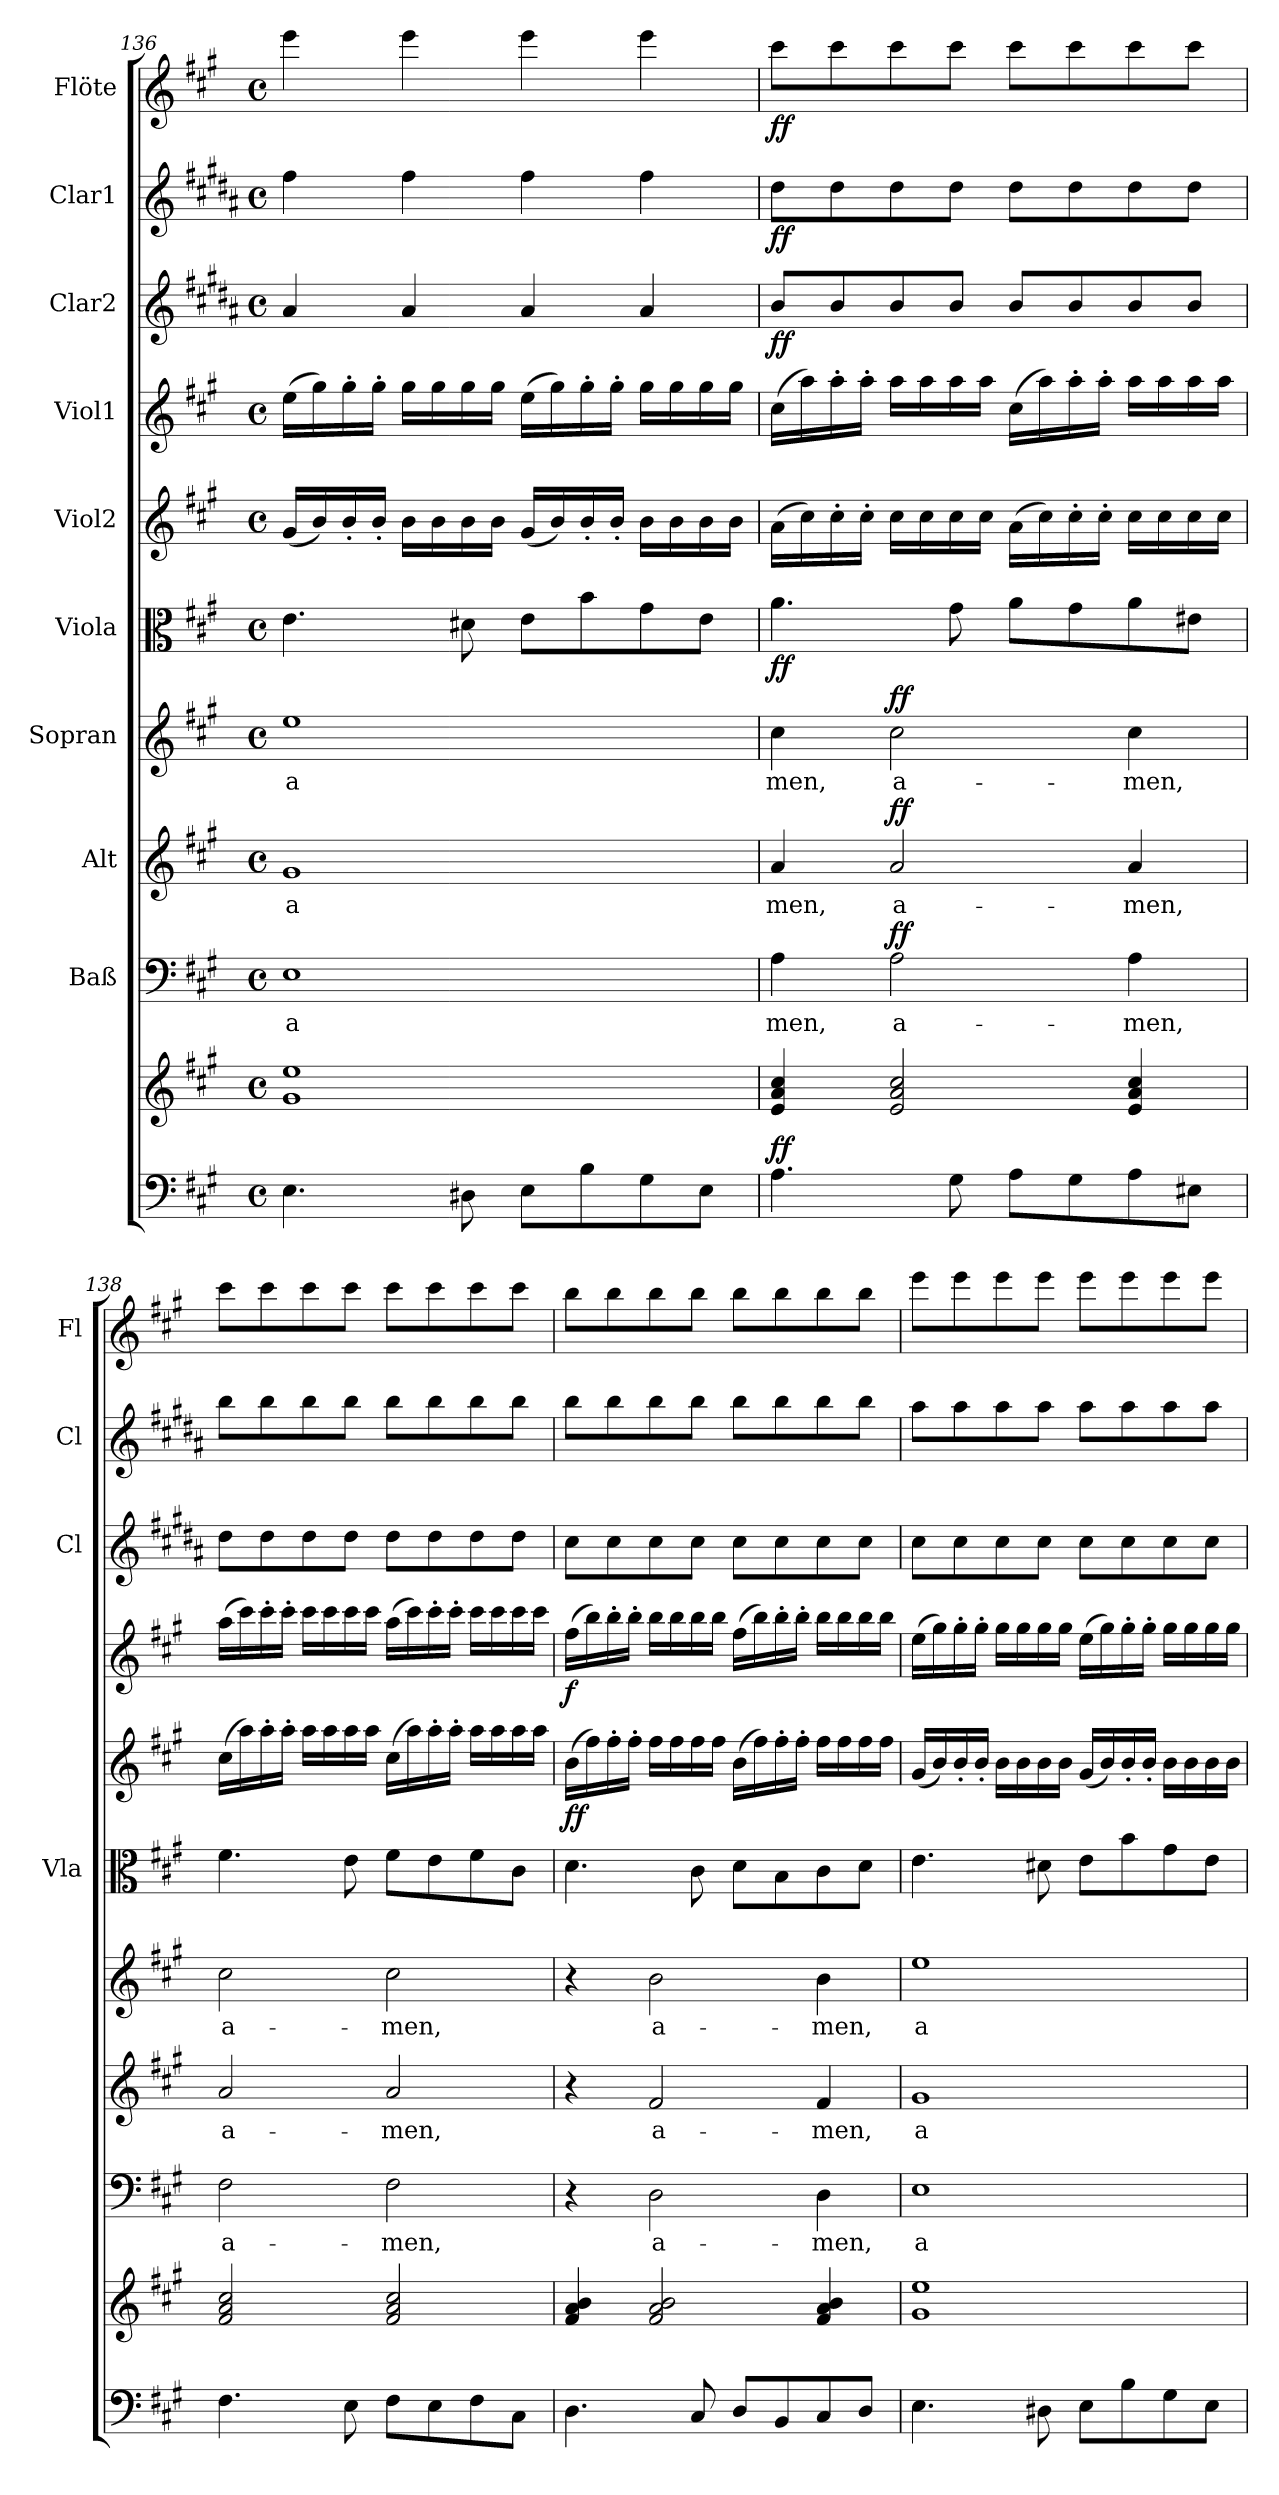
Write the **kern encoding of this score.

**kern	**kern	**dynam	**kern	**text	**dynam	**kern	**text	**dynam	**kern	**text	**dynam	**kern	**dynam	**kern	**dynam	**kern	**dynam	**kern	**dynam	**kern	**dynam	**kern	**dynam
*part10	*part10	*part10	*part9	*part9	*part9	*part8	*part8	*part8	*part7	*part7	*part7	*part6	*part6	*part5	*part5	*part4	*part4	*part3	*part3	*part2	*part2	*part1	*part1
*staff11	*staff10	*staff10/11	*staff9	*staff9	*staff9	*staff8	*staff8	*staff8	*staff7	*staff7	*staff7	*staff6	*staff6	*staff5	*staff5	*staff4	*staff4	*staff3	*staff3	*staff2	*staff2	*staff1	*staff1
*	*	*	*I"Baß	*	*	*I"Alt	*	*	*I"Sopran	*	*	*I"Viola	*	*I"Viol2	*	*I"Viol1	*	*I"Clar2	*	*I"Clar1	*	*I"Flöte	*
*	*	*	*	*	*	*	*	*	*	*	*	*I'Vla	*	*	*	*	*	*I'Cl	*	*I'Cl	*	*I'Fl	*
*clefF4	*clefG2	*	*clefF4	*	*	*clefG2	*	*	*clefG2	*	*	*clefC3	*	*clefG2	*	*clefG2	*	*clefG2	*	*clefG2	*	*clefG2	*
*	*	*	*	*	*	*	*	*	*	*	*	*	*	*	*	*	*	*ITrd1c2	*	*ITrd1c2	*	*	*
*k[f#c#g#]	*k[f#c#g#]	*	*k[f#c#g#]	*	*	*k[f#c#g#]	*	*	*k[f#c#g#]	*	*	*k[f#c#g#]	*	*k[f#c#g#]	*	*k[f#c#g#]	*	*k[f#c#g#]	*	*k[f#c#g#]	*	*k[f#c#g#]	*
*A:	*A:	*	*A:	*	*	*A:	*	*	*A:	*	*	*A:	*	*A:	*	*A:	*	*A:	*	*A:	*	*A:	*
*M4/4	*M4/4	*	*M4/4	*	*	*M4/4	*	*	*M4/4	*	*	*M4/4	*	*M4/4	*	*M4/4	*	*M4/4	*	*M4/4	*	*M4/4	*
*met(c)	*met(c)	*	*met(c)	*	*	*met(c)	*	*	*met(c)	*	*	*met(c)	*	*met(c)	*	*met(c)	*	*met(c)	*	*met(c)	*	*met(c)	*
=136	=136	=136	=136	=136	=136	=136	=136	=136	=136	=136	=136	=136	=136	=136	=136	=136	=136	=136	=136	=136	=136	=136	=136
!	!	!	!	!LO:LY:b	!	!	!LO:LY:b	!	!	!LO:LY:b	!	!	!	!	!	!	!	!	!	!	!	!	!
4.E\	1g# 1ee	.	1E	a	.	1g#	a	.	1ee	a	.	4.e\	.	(<16g#/LL	.	(>16ee\LL	.	4g#/	.	4ee\	.	4eee\	.
.	.	.	.	.	.	.	.	.	.	.	.	.	.	16b/)	.	16gg#\)	.	.	.	.	.	.	.
.	.	.	.	.	.	.	.	.	.	.	.	.	.	16b'</	.	16gg#'>\	.	.	.	.	.	.	.
.	.	.	.	.	.	.	.	.	.	.	.	.	.	16b'</JJ	.	16gg#'>\JJ	.	.	.	.	.	.	.
.	.	.	.	.	.	.	.	.	.	.	.	.	.	16b\LL	.	16gg#\LL	.	4g#/	.	4ee\	.	4eee\	.
.	.	.	.	.	.	.	.	.	.	.	.	.	.	16b\	.	16gg#\	.	.	.	.	.	.	.
8D#X\	.	.	.	.	.	.	.	.	.	.	.	8d#X\	.	16b\	.	16gg#\	.	.	.	.	.	.	.
.	.	.	.	.	.	.	.	.	.	.	.	.	.	16b\JJ	.	16gg#\JJ	.	.	.	.	.	.	.
8E\L	.	.	.	.	.	.	.	.	.	.	.	8e\L	.	(<16g#/LL	.	(>16ee\LL	.	4g#/	.	4ee\	.	4eee\	.
.	.	.	.	.	.	.	.	.	.	.	.	.	.	16b/)	.	16gg#\)	.	.	.	.	.	.	.
8B\	.	.	.	.	.	.	.	.	.	.	.	8b\	.	16b'</	.	16gg#'>\	.	.	.	.	.	.	.
.	.	.	.	.	.	.	.	.	.	.	.	.	.	16b'</JJ	.	16gg#'>\JJ	.	.	.	.	.	.	.
8G#\	.	.	.	.	.	.	.	.	.	.	.	8g#\	.	16b\LL	.	16gg#\LL	.	4g#/	.	4ee\	.	4eee\	.
.	.	.	.	.	.	.	.	.	.	.	.	.	.	16b\	.	16gg#\	.	.	.	.	.	.	.
8E\J	.	.	.	.	.	.	.	.	.	.	.	8e\J	.	16b\	.	16gg#\	.	.	.	.	.	.	.
.	.	.	.	.	.	.	.	.	.	.	.	.	.	16b\JJ	.	16gg#\JJ	.	.	.	.	.	.	.
!!LO:PB:g=z
=137	=137	=137	=137	=137	=137	=137	=137	=137	=137	=137	=137	=137	=137	=137	=137	=137	=137	=137	=137	=137	=137	=137	=137
!	!	!LO:DY:a=2	!	!LO:LY:b	!	!	!LO:LY:b	!	!	!LO:LY:b	!	!	!LO:DY:b	!	!	!	!	!	!LO:DY:b	!	!LO:DY:b	!	!LO:DY:b
4.A\	4e/ 4a/ 4cc#/	ff	4A\	men,	.	4a/	men,	.	4cc#\	men,	.	4.a\	ff	(>16a\LL	.	(>16cc#\LL	.	8a/L	ff	8cc#\L	ff	8ccc#\L	ff
.	.	.	.	.	.	.	.	.	.	.	.	.	.	16cc#\)	.	16aa\)	.	.	.	.	.	.	.
.	.	.	.	.	.	.	.	.	.	.	.	.	.	16cc#'>\	.	16aa'>\	.	8a/	.	8cc#\	.	8ccc#\	.
.	.	.	.	.	.	.	.	.	.	.	.	.	.	16cc#'>\JJ	.	16aa'>\JJ	.	.	.	.	.	.	.
!	!	!	!	!LO:LY:b	!LO:DY:a	!	!LO:LY:b	!LO:DY:a	!	!LO:LY:b	!LO:DY:a	!	!	!	!	!	!	!	!	!	!	!	!
.	2e/ 2a/ 2cc#/	.	2A\	a-	ff	2a/	a-	ff	2cc#\	a-	ff	.	.	16cc#\LL	.	16aa\LL	.	8a/	.	8cc#\	.	8ccc#\	.
.	.	.	.	.	.	.	.	.	.	.	.	.	.	16cc#\	.	16aa\	.	.	.	.	.	.	.
8G#\	.	.	.	.	.	.	.	.	.	.	.	8g#\	.	16cc#\	.	16aa\	.	8a/J	.	8cc#\J	.	8ccc#\J	.
.	.	.	.	.	.	.	.	.	.	.	.	.	.	16cc#\JJ	.	16aa\JJ	.	.	.	.	.	.	.
8A\L	.	.	.	.	.	.	.	.	.	.	.	8a\L	.	(>16a\LL	.	(>16cc#\LL	.	8a/L	.	8cc#\L	.	8ccc#\L	.
.	.	.	.	.	.	.	.	.	.	.	.	.	.	16cc#\)	.	16aa\)	.	.	.	.	.	.	.
8G#\	.	.	.	.	.	.	.	.	.	.	.	8g#\	.	16cc#'>\	.	16aa'>\	.	8a/	.	8cc#\	.	8ccc#\	.
.	.	.	.	.	.	.	.	.	.	.	.	.	.	16cc#'>\JJ	.	16aa'>\JJ	.	.	.	.	.	.	.
!	!	!	!	!LO:LY:b	!	!	!LO:LY:b	!	!	!LO:LY:b	!	!	!	!	!	!	!	!	!	!	!	!	!
8A\	4e/ 4a/ 4cc#/	.	4A\	-men,	.	4a/	-men,	.	4cc#\	-men,	.	8a\	.	16cc#\LL	.	16aa\LL	.	8a/	.	8cc#\	.	8ccc#\	.
.	.	.	.	.	.	.	.	.	.	.	.	.	.	16cc#\	.	16aa\	.	.	.	.	.	.	.
8E#X\J	.	.	.	.	.	.	.	.	.	.	.	8e#X\J	.	16cc#\	.	16aa\	.	8a/J	.	8cc#\J	.	8ccc#\J	.
.	.	.	.	.	.	.	.	.	.	.	.	.	.	16cc#\JJ	.	16aa\JJ	.	.	.	.	.	.	.
=138	=138	=138	=138	=138	=138	=138	=138	=138	=138	=138	=138	=138	=138	=138	=138	=138	=138	=138	=138	=138	=138	=138	=138
!	!	!	!	!LO:LY:b	!	!	!LO:LY:b	!	!	!LO:LY:b	!	!	!	!	!	!	!	!	!	!	!	!	!
4.F#\	2f#/ 2a/ 2cc#/	.	2F#\	a-	.	2a/	a-	.	2cc#\	a-	.	4.f#\	.	(>16cc#\LL	.	(>16aa\LL	.	8cc#\L	.	8aa\L	.	8ccc#\L	.
.	.	.	.	.	.	.	.	.	.	.	.	.	.	16aa\)	.	16ccc#\)	.	.	.	.	.	.	.
.	.	.	.	.	.	.	.	.	.	.	.	.	.	16aa'>\	.	16ccc#'>\	.	8cc#\	.	8aa\	.	8ccc#\	.
.	.	.	.	.	.	.	.	.	.	.	.	.	.	16aa'>\JJ	.	16ccc#'>\JJ	.	.	.	.	.	.	.
.	.	.	.	.	.	.	.	.	.	.	.	.	.	16aa\LL	.	16ccc#\LL	.	8cc#\	.	8aa\	.	8ccc#\	.
.	.	.	.	.	.	.	.	.	.	.	.	.	.	16aa\	.	16ccc#\	.	.	.	.	.	.	.
8E\	.	.	.	.	.	.	.	.	.	.	.	8e\	.	16aa\	.	16ccc#\	.	8cc#\J	.	8aa\J	.	8ccc#\J	.
.	.	.	.	.	.	.	.	.	.	.	.	.	.	16aa\JJ	.	16ccc#\JJ	.	.	.	.	.	.	.
!	!	!	!	!LO:LY:b	!	!	!LO:LY:b	!	!	!LO:LY:b	!	!	!	!	!	!	!	!	!	!	!	!	!
8F#\L	2f#/ 2a/ 2cc#/	.	2F#\	-men,	.	2a/	-men,	.	2cc#\	-men,	.	8f#\L	.	(>16cc#\LL	.	(>16aa\LL	.	8cc#\L	.	8aa\L	.	8ccc#\L	.
.	.	.	.	.	.	.	.	.	.	.	.	.	.	16aa\)	.	16ccc#\)	.	.	.	.	.	.	.
8E\	.	.	.	.	.	.	.	.	.	.	.	8e\	.	16aa'>\	.	16ccc#'>\	.	8cc#\	.	8aa\	.	8ccc#\	.
.	.	.	.	.	.	.	.	.	.	.	.	.	.	16aa'>\JJ	.	16ccc#'>\JJ	.	.	.	.	.	.	.
8F#\	.	.	.	.	.	.	.	.	.	.	.	8f#\	.	16aa\LL	.	16ccc#\LL	.	8cc#\	.	8aa\	.	8ccc#\	.
.	.	.	.	.	.	.	.	.	.	.	.	.	.	16aa\	.	16ccc#\	.	.	.	.	.	.	.
8C#\J	.	.	.	.	.	.	.	.	.	.	.	8c#\J	.	16aa\	.	16ccc#\	.	8cc#\J	.	8aa\J	.	8ccc#\J	.
.	.	.	.	.	.	.	.	.	.	.	.	.	.	16aa\JJ	.	16ccc#\JJ	.	.	.	.	.	.	.
=139	=139	=139	=139	=139	=139	=139	=139	=139	=139	=139	=139	=139	=139	=139	=139	=139	=139	=139	=139	=139	=139	=139	=139
!	!	!	!	!	!	!	!	!	!	!	!	!	!	!	!LO:DY:b	!	!LO:DY:b	!	!	!	!	!	!
4.D\	4f#/ 4a/ 4b/	.	4r	.	.	4r	.	.	4r	.	.	4.d\	.	(>16b\LL	ff	(>16ff#\LL	f	8b\L	.	8aa\L	.	8bb\L	.
.	.	.	.	.	.	.	.	.	.	.	.	.	.	16ff#\)	.	16bb\)	.	.	.	.	.	.	.
.	.	.	.	.	.	.	.	.	.	.	.	.	.	16ff#'>\	.	16bb'>\	.	8b\	.	8aa\	.	8bb\	.
.	.	.	.	.	.	.	.	.	.	.	.	.	.	16ff#'>\JJ	.	16bb'>\JJ	.	.	.	.	.	.	.
!	!	!	!	!LO:LY:b	!	!	!LO:LY:b	!	!	!LO:LY:b	!	!	!	!	!	!	!	!	!	!	!	!	!
.	2f#/ 2a/ 2b/	.	2D\	a-	.	2f#/	a-	.	2b\	a-	.	.	.	16ff#\LL	.	16bb\LL	.	8b\	.	8aa\	.	8bb\	.
.	.	.	.	.	.	.	.	.	.	.	.	.	.	16ff#\	.	16bb\	.	.	.	.	.	.	.
8C#/	.	.	.	.	.	.	.	.	.	.	.	8c#\	.	16ff#\	.	16bb\	.	8b\J	.	8aa\J	.	8bb\J	.
.	.	.	.	.	.	.	.	.	.	.	.	.	.	16ff#\JJ	.	16bb\JJ	.	.	.	.	.	.	.
8D/L	.	.	.	.	.	.	.	.	.	.	.	8d\L	.	(>16b\LL	.	(>16ff#\LL	.	8b\L	.	8aa\L	.	8bb\L	.
.	.	.	.	.	.	.	.	.	.	.	.	.	.	16ff#\)	.	16bb\)	.	.	.	.	.	.	.
8BB/	.	.	.	.	.	.	.	.	.	.	.	8B\	.	16ff#'>\	.	16bb'>\	.	8b\	.	8aa\	.	8bb\	.
.	.	.	.	.	.	.	.	.	.	.	.	.	.	16ff#'>\JJ	.	16bb'>\JJ	.	.	.	.	.	.	.
!	!	!	!	!LO:LY:b	!	!	!LO:LY:b	!	!	!LO:LY:b	!	!	!	!	!	!	!	!	!	!	!	!	!
8C#/	4f#/ 4a/ 4b/	.	4D\	-men,	.	4f#/	-men,	.	4b\	-men,	.	8c#\	.	16ff#\LL	.	16bb\LL	.	8b\	.	8aa\	.	8bb\	.
.	.	.	.	.	.	.	.	.	.	.	.	.	.	16ff#\	.	16bb\	.	.	.	.	.	.	.
8D/J	.	.	.	.	.	.	.	.	.	.	.	8d\J	.	16ff#\	.	16bb\	.	8b\J	.	8aa\J	.	8bb\J	.
.	.	.	.	.	.	.	.	.	.	.	.	.	.	16ff#\JJ	.	16bb\JJ	.	.	.	.	.	.	.
=140	=140	=140	=140	=140	=140	=140	=140	=140	=140	=140	=140	=140	=140	=140	=140	=140	=140	=140	=140	=140	=140	=140	=140
!	!	!	!	!LO:LY:b	!	!	!LO:LY:b	!	!	!LO:LY:b	!	!	!	!	!	!	!	!	!	!	!	!	!
4.E\	1g# 1ee	.	1E	a	.	1g#	a	.	1ee	a	.	4.e\	.	(<16g#/LL	.	(>16ee\LL	.	8b\L	.	8gg#\L	.	8eee\L	.
.	.	.	.	.	.	.	.	.	.	.	.	.	.	16b/)	.	16gg#\)	.	.	.	.	.	.	.
.	.	.	.	.	.	.	.	.	.	.	.	.	.	16b'</	.	16gg#'>\	.	8b\	.	8gg#\	.	8eee\	.
.	.	.	.	.	.	.	.	.	.	.	.	.	.	16b'</JJ	.	16gg#'>\JJ	.	.	.	.	.	.	.
.	.	.	.	.	.	.	.	.	.	.	.	.	.	16b\LL	.	16gg#\LL	.	8b\	.	8gg#\	.	8eee\	.
.	.	.	.	.	.	.	.	.	.	.	.	.	.	16b\	.	16gg#\	.	.	.	.	.	.	.
8D#X\	.	.	.	.	.	.	.	.	.	.	.	8d#X\	.	16b\	.	16gg#\	.	8b\J	.	8gg#\J	.	8eee\J	.
.	.	.	.	.	.	.	.	.	.	.	.	.	.	16b\JJ	.	16gg#\JJ	.	.	.	.	.	.	.
8E\L	.	.	.	.	.	.	.	.	.	.	.	8e\L	.	(<16g#/LL	.	(>16ee\LL	.	8b\L	.	8gg#\L	.	8eee\L	.
.	.	.	.	.	.	.	.	.	.	.	.	.	.	16b/)	.	16gg#\)	.	.	.	.	.	.	.
8B\	.	.	.	.	.	.	.	.	.	.	.	8b\	.	16b'</	.	16gg#'>\	.	8b\	.	8gg#\	.	8eee\	.
.	.	.	.	.	.	.	.	.	.	.	.	.	.	16b'</JJ	.	16gg#'>\JJ	.	.	.	.	.	.	.
8G#\	.	.	.	.	.	.	.	.	.	.	.	8g#\	.	16b\LL	.	16gg#\LL	.	8b\	.	8gg#\	.	8eee\	.
.	.	.	.	.	.	.	.	.	.	.	.	.	.	16b\	.	16gg#\	.	.	.	.	.	.	.
8E\J	.	.	.	.	.	.	.	.	.	.	.	8e\J	.	16b\	.	16gg#\	.	8b\J	.	8gg#\J	.	8eee\J	.
.	.	.	.	.	.	.	.	.	.	.	.	.	.	16b\JJ	.	16gg#\JJ	.	.	.	.	.	.	.
=	=	=	=	=	=	=	=	=	=	=	=	=	=	=	=	=	=	=	=	=	=	=	=
*-	*-	*-	*-	*-	*-	*-	*-	*-	*-	*-	*-	*-	*-	*-	*-	*-	*-	*-	*-	*-	*-	*-	*-
